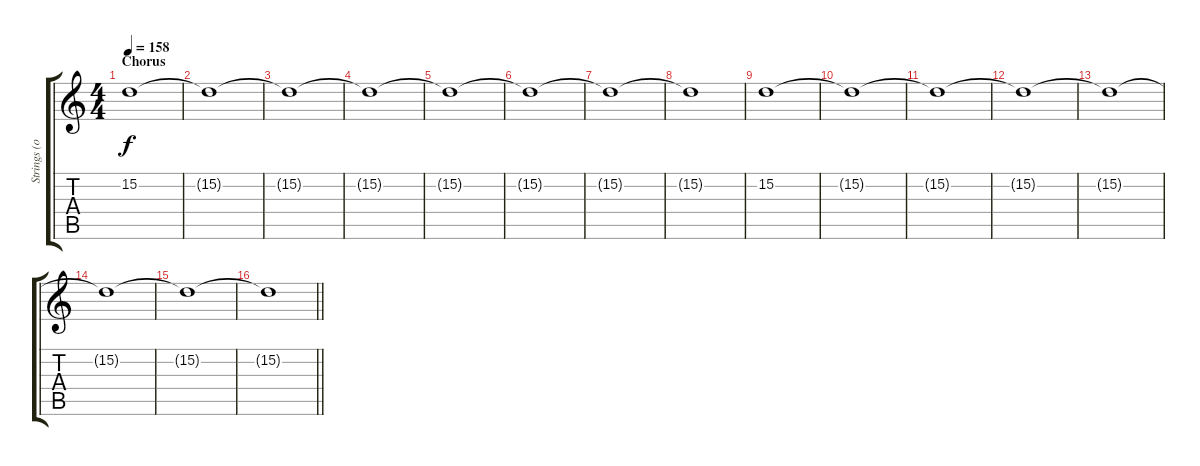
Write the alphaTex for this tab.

\track ("Strings (or something)" "Strings (o") {instrument tremolostrings}
\staff {score tabs}
\tuning (E4 B3 G3 D3 A2 E2) {hide}
\ts (4 4)
\section ("" "Chorus")
\tempo 158
\clef g2
\ks c
15.2.1{dy f} |
15.2{t}.1 |
15.2{t}.1 |
15.2{t}.1 |
15.2{t}.1 |
15.2{t}.1 |
15.2{t}.1 |
15.2{t}.1 |
15.2.1 |
15.2{t}.1 |
15.2{t}.1 |
15.2{t}.1 |
15.2{t}.1 |
15.2{t}.1 |
15.2{t}.1 |
\barLineRight lightlight
15.2{t}.1
